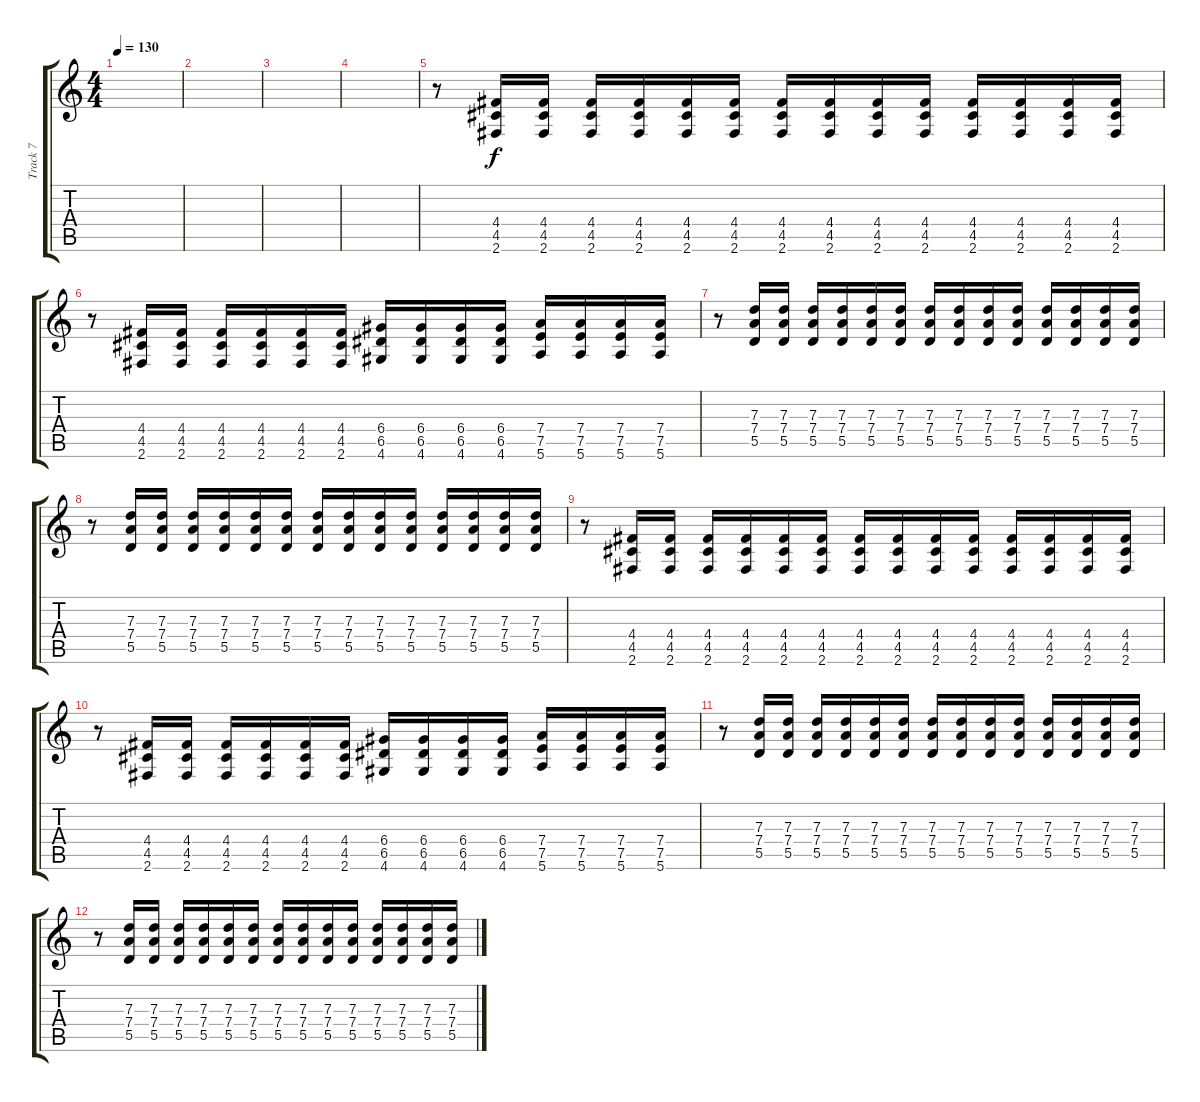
\track ("Track 7" "Track 7") {instrument overdrivenguitar}
\staff {score tabs}
\tuning (E4 B3 G3 D3 A2 E2) {hide}
\ts (4 4)
\tempo 130
\clef g2
\ks c
|
|
|
|
r.8 (4.4 4.5 2.6).16 (4.4 4.5 2.6).16 (4.4 4.5 2.6).16 (4.4 4.5 2.6).16 (4.4 4.5 2.6).16 (4.4 4.5 2.6).16 (4.4 4.5 2.6).16 (4.4 4.5 2.6).16 (4.4 4.5 2.6).16 (4.4 4.5 2.6).16 (4.4 4.5 2.6).16 (4.4 4.5 2.6).16 (4.4 4.5 2.6).16 (4.4 4.5 2.6).16 |
r.8 (4.4 4.5 2.6).16 (4.4 4.5 2.6).16 (4.4 4.5 2.6).16 (4.4 4.5 2.6).16 (4.4 4.5 2.6).16 (4.4 4.5 2.6).16 (6.4 6.5 4.6).16 (6.4 6.5 4.6).16 (6.4 6.5 4.6).16 (6.4 6.5 4.6).16 (7.4 7.5 5.6).16 (7.4 7.5 5.6).16 (7.4 7.5 5.6).16 (7.4 7.5 5.6).16 |
r.8 (7.3 7.4 5.5).16 (7.3 7.4 5.5).16 (7.3 7.4 5.5).16 (7.3 7.4 5.5).16 (7.3 7.4 5.5).16 (7.3 7.4 5.5).16 (7.3 7.4 5.5).16 (7.3 7.4 5.5).16 (7.3 7.4 5.5).16 (7.3 7.4 5.5).16 (7.3 7.4 5.5).16 (7.3 7.4 5.5).16 (7.3 7.4 5.5).16 (7.3 7.4 5.5).16 |
r.8 (7.3 7.4 5.5).16 (7.3 7.4 5.5).16 (7.3 7.4 5.5).16 (7.3 7.4 5.5).16 (7.3 7.4 5.5).16 (7.3 7.4 5.5).16 (7.3 7.4 5.5).16 (7.3 7.4 5.5).16 (7.3 7.4 5.5).16 (7.3 7.4 5.5).16 (7.3 7.4 5.5).16 (7.3 7.4 5.5).16 (7.3 7.4 5.5).16 (7.3 7.4 5.5).16 |
r.8 (4.4 4.5 2.6).16 (4.4 4.5 2.6).16 (4.4 4.5 2.6).16 (4.4 4.5 2.6).16 (4.4 4.5 2.6).16 (4.4 4.5 2.6).16 (4.4 4.5 2.6).16 (4.4 4.5 2.6).16 (4.4 4.5 2.6).16 (4.4 4.5 2.6).16 (4.4 4.5 2.6).16 (4.4 4.5 2.6).16 (4.4 4.5 2.6).16 (4.4 4.5 2.6).16 |
r.8 (4.4 4.5 2.6).16 (4.4 4.5 2.6).16 (4.4 4.5 2.6).16 (4.4 4.5 2.6).16 (4.4 4.5 2.6).16 (4.4 4.5 2.6).16 (6.4 6.5 4.6).16 (6.4 6.5 4.6).16 (6.4 6.5 4.6).16 (6.4 6.5 4.6).16 (7.4 7.5 5.6).16 (7.4 7.5 5.6).16 (7.4 7.5 5.6).16 (7.4 7.5 5.6).16 |
r.8 (7.3 7.4 5.5).16 (7.3 7.4 5.5).16 (7.3 7.4 5.5).16 (7.3 7.4 5.5).16 (7.3 7.4 5.5).16 (7.3 7.4 5.5).16 (7.3 7.4 5.5).16 (7.3 7.4 5.5).16 (7.3 7.4 5.5).16 (7.3 7.4 5.5).16 (7.3 7.4 5.5).16 (7.3 7.4 5.5).16 (7.3 7.4 5.5).16 (7.3 7.4 5.5).16 |
r.8 (7.3 7.4 5.5).16 (7.3 7.4 5.5).16 (7.3 7.4 5.5).16 (7.3 7.4 5.5).16 (7.3 7.4 5.5).16 (7.3 7.4 5.5).16 (7.3 7.4 5.5).16 (7.3 7.4 5.5).16 (7.3 7.4 5.5).16 (7.3 7.4 5.5).16 (7.3 7.4 5.5).16 (7.3 7.4 5.5).16 (7.3 7.4 5.5).16 (7.3 7.4 5.5).16
